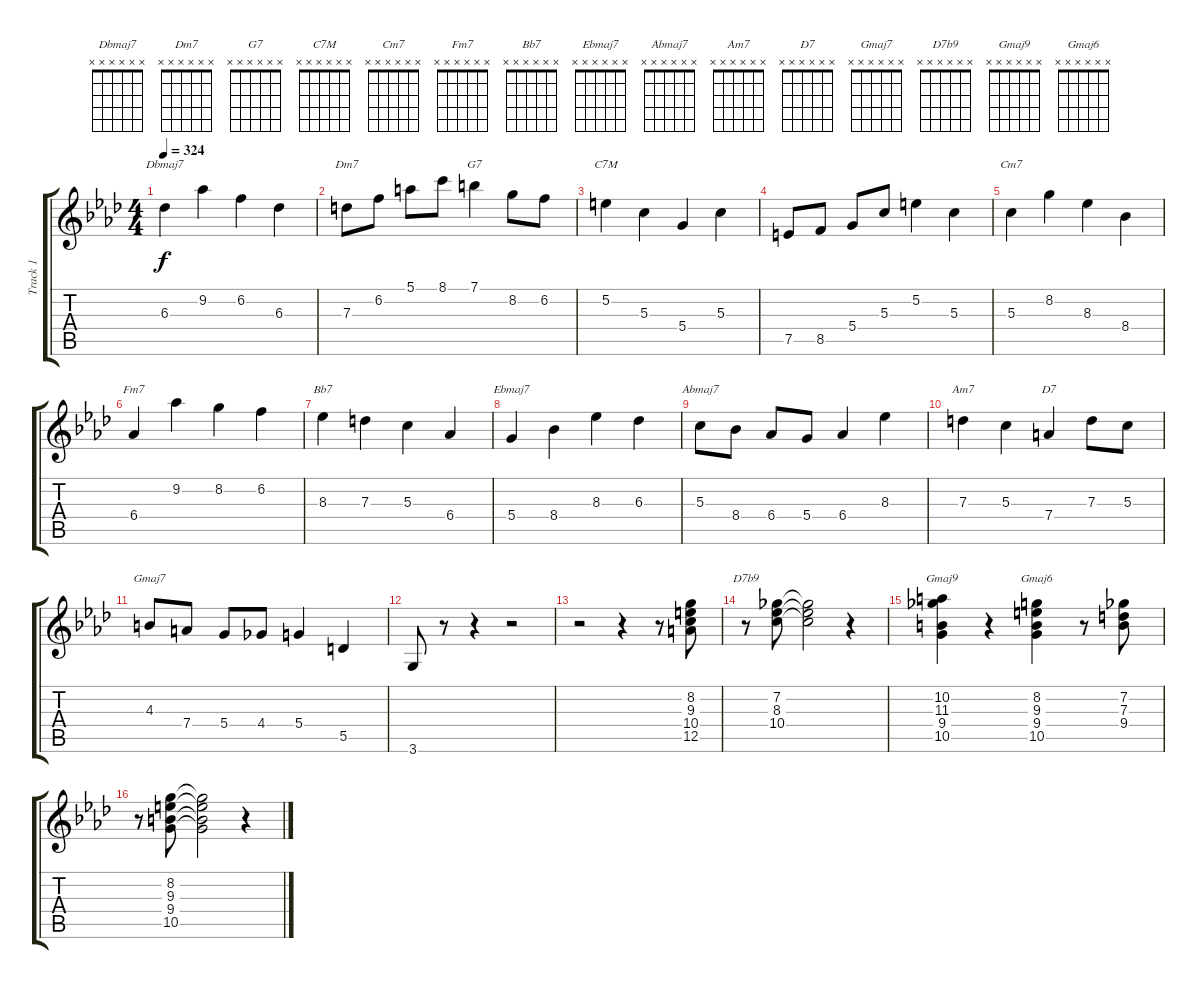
\track ("Track 1" "Track 1") {instrument electricguitarjazz}
\staff {score tabs}
\tuning (E4 B3 G3 D3 A2 E2) {hide}
\chord ("Dbmaj7" x x x x x x)
\chord ("Dm7" x x x x x x)
\chord ("G7" x x x x x x)
\chord ("C7M" x x x x x x)
\chord ("Cm7" x x x x x x)
\chord ("Fm7" x x x x x x)
\chord ("Bb7" x x x x x x)
\chord ("Ebmaj7" x x x x x x)
\chord ("Abmaj7" x x x x x x)
\chord ("Am7" x x x x x x)
\chord ("D7" x x x x x x)
\chord ("Gmaj7" x x x x x x)
\chord ("D7b9" x x x x x x)
\chord ("Gmaj9" x x x x x x)
\chord ("Gmaj6" x x x x x x)
\ts (4 4)
\tempo 324
\clef g2
\ks ab
6.3.4{ch "Dbmaj7" dy f} 9.2.4 6.2.4 6.3.4 |
7.3.8{ch "Dm7"} 6.2.8 5.1.8 8.1.8 7.1.4{ch "G7"} 8.2.8 6.2.8 |
5.2.4{ch "C7M"} 5.3.4 5.4.4 5.3.4 |
7.5.8 8.5.8 5.4.8 5.3.8 5.2.4 5.3.4 |
5.3.4{ch "Cm7"} 8.2.4 8.3.4 8.4.4 |
6.4.4{ch "Fm7"} 9.2.4 8.2.4 6.2.4 |
8.3.4{ch "Bb7"} 7.3.4 5.3.4 6.4.4 |
5.4.4{ch "Ebmaj7"} 8.4.4 8.3.4 6.3.4 |
5.3.8{ch "Abmaj7"} 8.4.8 6.4.8 5.4.8 6.4.4 8.3.4 |
7.3.4{ch "Am7"} 5.3.4 7.4.4{ch "D7"} 7.3.8 5.3.8 |
4.3.8{ch "Gmaj7"} 7.4.8 5.4.8 4.4.8 5.4.4 5.5.4 |
3.6.8 r.8 r.4 r.2 |
r.2 r.4 r.8 (8.2 9.3 10.4 12.5).8 |
r.8{ch "D7b9"} (7.2 8.3 10.4).8 (7.2{t} 8.3{t} 10.4{t}).2 r.4 |
(10.2 11.3 9.4 10.5).4{ch "Gmaj9"} r.4 (8.2 9.3 9.4 10.5).4{ch "Gmaj6"} r.8 (7.2 7.3 9.4).8 |
r.8 (8.2 9.3 9.4 10.5).8 (8.2{t} 9.3{t} 9.4{t} 10.5{t}).2 r.4
